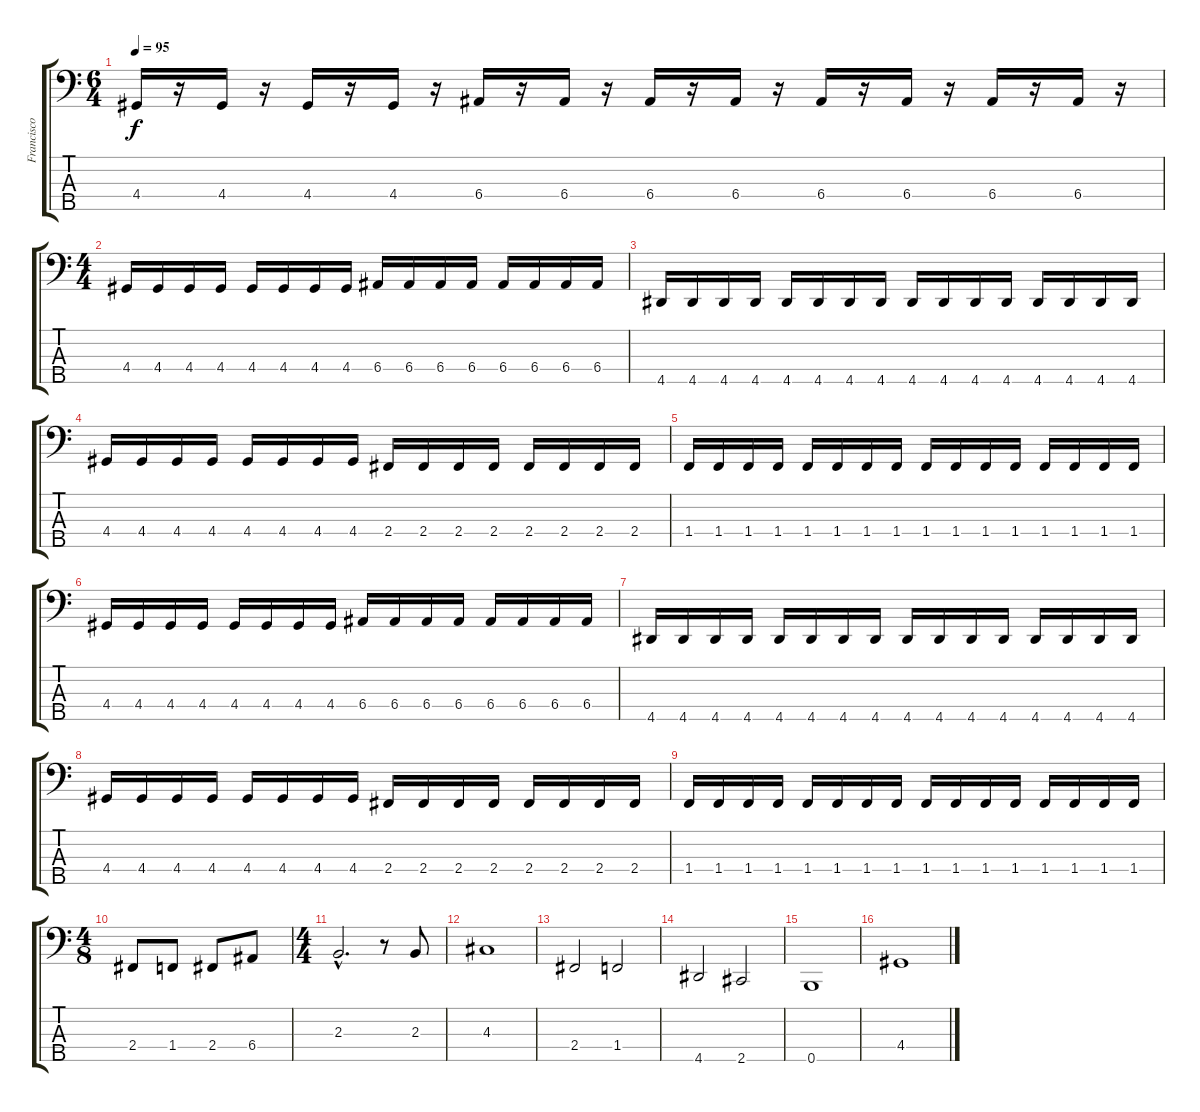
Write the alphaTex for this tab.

\track ("Francisco Fidalgo (Bajo)" "Francisco ") {instrument electricbassfinger}
\staff {score tabs}
\tuning (G2 D2 A1 E1 B0) {hide}
\ts (6 4)
\tempo 95
\clef f4
\ks c
4.4.16{dy f} r.16 4.4.16 r.16 4.4.16 r.16 4.4.16 r.16 6.4.16 r.16 6.4.16 r.16 6.4.16 r.16 6.4.16 r.16 6.4.16 r.16 6.4.16 r.16 6.4.16 r.16 6.4.16 r.16 |
\ts (4 4)
4.4.16 4.4.16 4.4.16 4.4.16 4.4.16 4.4.16 4.4.16 4.4.16 6.4.16 6.4.16 6.4.16 6.4.16 6.4.16 6.4.16 6.4.16 6.4.16 |
4.5.16 4.5.16 4.5.16 4.5.16 4.5.16 4.5.16 4.5.16 4.5.16 4.5.16 4.5.16 4.5.16 4.5.16 4.5.16 4.5.16 4.5.16 4.5.16 |
4.4.16 4.4.16 4.4.16 4.4.16 4.4.16 4.4.16 4.4.16 4.4.16 2.4.16 2.4.16 2.4.16 2.4.16 2.4.16 2.4.16 2.4.16 2.4.16 |
1.4.16 1.4.16 1.4.16 1.4.16 1.4.16 1.4.16 1.4.16 1.4.16 1.4.16 1.4.16 1.4.16 1.4.16 1.4.16 1.4.16 1.4.16 1.4.16 |
4.4.16 4.4.16 4.4.16 4.4.16 4.4.16 4.4.16 4.4.16 4.4.16 6.4.16 6.4.16 6.4.16 6.4.16 6.4.16 6.4.16 6.4.16 6.4.16 |
4.5.16 4.5.16 4.5.16 4.5.16 4.5.16 4.5.16 4.5.16 4.5.16 4.5.16 4.5.16 4.5.16 4.5.16 4.5.16 4.5.16 4.5.16 4.5.16 |
4.4.16 4.4.16 4.4.16 4.4.16 4.4.16 4.4.16 4.4.16 4.4.16 2.4.16 2.4.16 2.4.16 2.4.16 2.4.16 2.4.16 2.4.16 2.4.16 |
1.4.16 1.4.16 1.4.16 1.4.16 1.4.16 1.4.16 1.4.16 1.4.16 1.4.16 1.4.16 1.4.16 1.4.16 1.4.16 1.4.16 1.4.16 1.4.16 |
\ts (4 8)
2.4.8 1.4.8 2.4.8 6.4.8 |
\ts (4 4)
2.3{hac}.2{d} r.8 2.3.8 |
4.3.1 |
2.4.2 1.4.2 |
4.5.2 2.5.2 |
0.5.1 |
4.4.1
